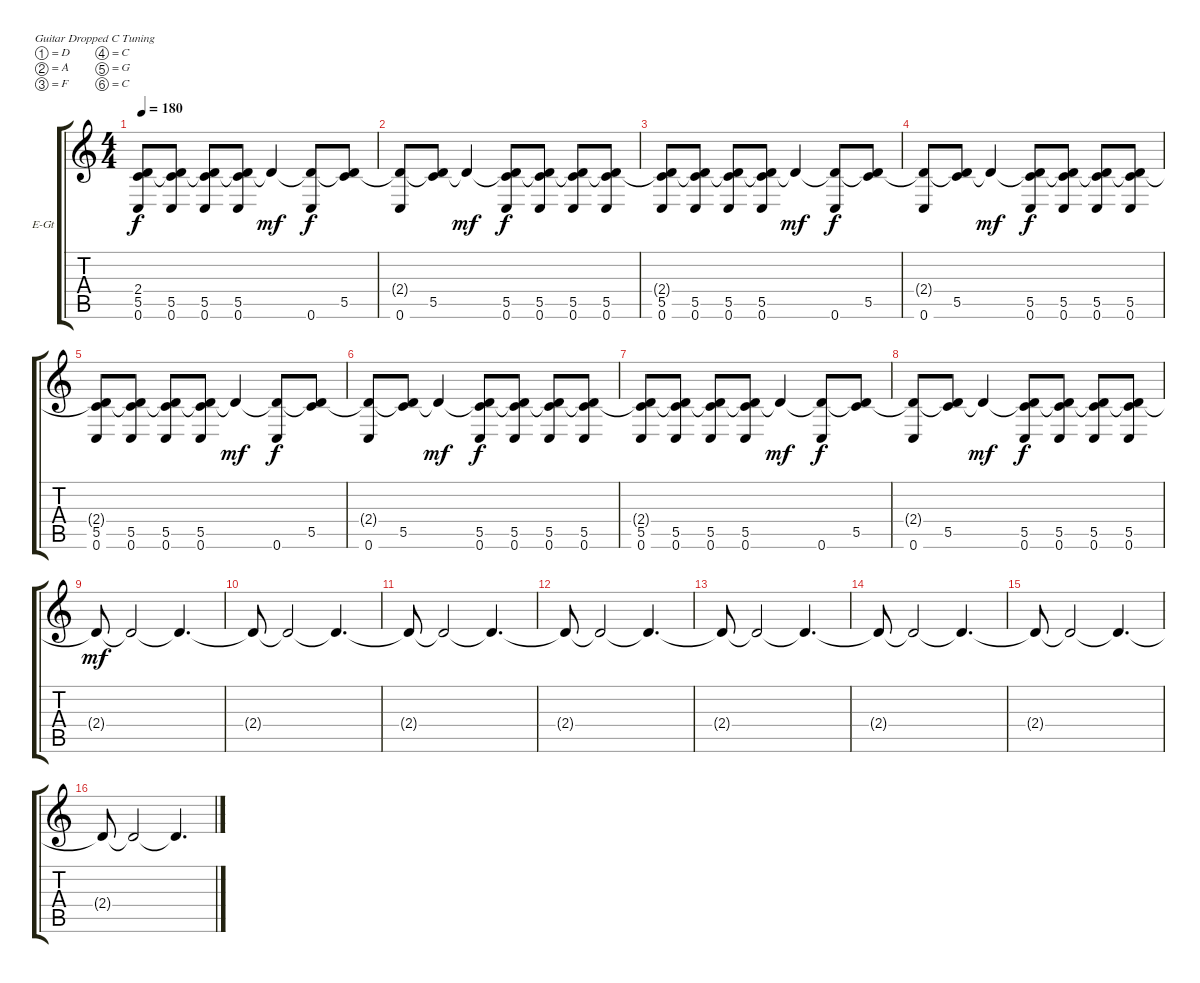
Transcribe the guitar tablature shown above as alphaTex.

\bracketExtendMode groupsimilarinstruments
\firstSystemTrackNameOrientation horizontal
\otherSystemsTrackNameOrientation horizontal
\track ("Utwór 2" "E-Gt") {instrument distortionguitar}
\staff {score tabs}
\tuning (D4 A3 F3 C3 G2 C2)
\ts (4 4)
\tempo 180
\clef g2
\ks c
(5.5 0.6 2.4{t}).8{dy f} (5.5 0.6 2.4{t}).8 (5.5 0.6 2.4{t}).8 (5.5 0.6 2.4{t}).8 2.4{t}.4{dy mf} (0.6 2.4{t}).8{dy f} (5.5 2.4{t}).8 |
(0.6 2.4{t}).8 (5.5 2.4{t}).8 2.4{t}.4{dy mf} (5.5 0.6 2.4{t}).8{dy f} (5.5 0.6 2.4{t}).8 (5.5 0.6 2.4{t}).8 (5.5 0.6 2.4{t}).8 |
(5.5 0.6 2.4{t}).8 (5.5 0.6 2.4{t}).8 (5.5 0.6 2.4{t}).8 (5.5 0.6 2.4{t}).8 2.4{t}.4{dy mf} (0.6 2.4{t}).8{dy f} (5.5 2.4{t}).8 |
(0.6 2.4{t}).8 (5.5 2.4{t}).8 2.4{t}.4{dy mf} (5.5 0.6 2.4{t}).8{dy f} (5.5 0.6 2.4{t}).8 (5.5 0.6 2.4{t}).8 (5.5 0.6 2.4{t}).8 |
(5.5 0.6 2.4{t}).8 (5.5 0.6 2.4{t}).8 (5.5 0.6 2.4{t}).8 (5.5 0.6 2.4{t}).8 2.4{t}.4{dy mf} (0.6 2.4{t}).8{dy f} (5.5 2.4{t}).8 |
(0.6 2.4{t}).8 (5.5 2.4{t}).8 2.4{t}.4{dy mf} (5.5 0.6 2.4{t}).8{dy f} (5.5 0.6 2.4{t}).8 (5.5 0.6 2.4{t}).8 (5.5 0.6 2.4{t}).8 |
(5.5 0.6 2.4{t}).8 (5.5 0.6 2.4{t}).8 (5.5 0.6 2.4{t}).8 (5.5 0.6 2.4{t}).8 2.4{t}.4{dy mf} (0.6 2.4{t}).8{dy f} (5.5 2.4{t}).8 |
(0.6 2.4{t}).8 (5.5 2.4{t}).8 2.4{t}.4{dy mf} (5.5 0.6 2.4{t}).8{dy f} (5.5 0.6 2.4{t}).8 (5.5 0.6 2.4{t}).8 (5.5 0.6 2.4{t}).8 |
2.4{t}.8{dy mf} 2.4{t}.2 2.4{t}.4{d} |
2.4{t}.8 2.4{t}.2 2.4{t}.4{d} |
2.4{t}.8 2.4{t}.2 2.4{t}.4{d} |
2.4{t}.8 2.4{t}.2 2.4{t}.4{d} |
2.4{t}.8 2.4{t}.2 2.4{t}.4{d} |
2.4{t}.8 2.4{t}.2 2.4{t}.4{d} |
2.4{t}.8 2.4{t}.2 2.4{t}.4{d} |
2.4{t}.8 2.4{t}.2 2.4{t}.4{d}
